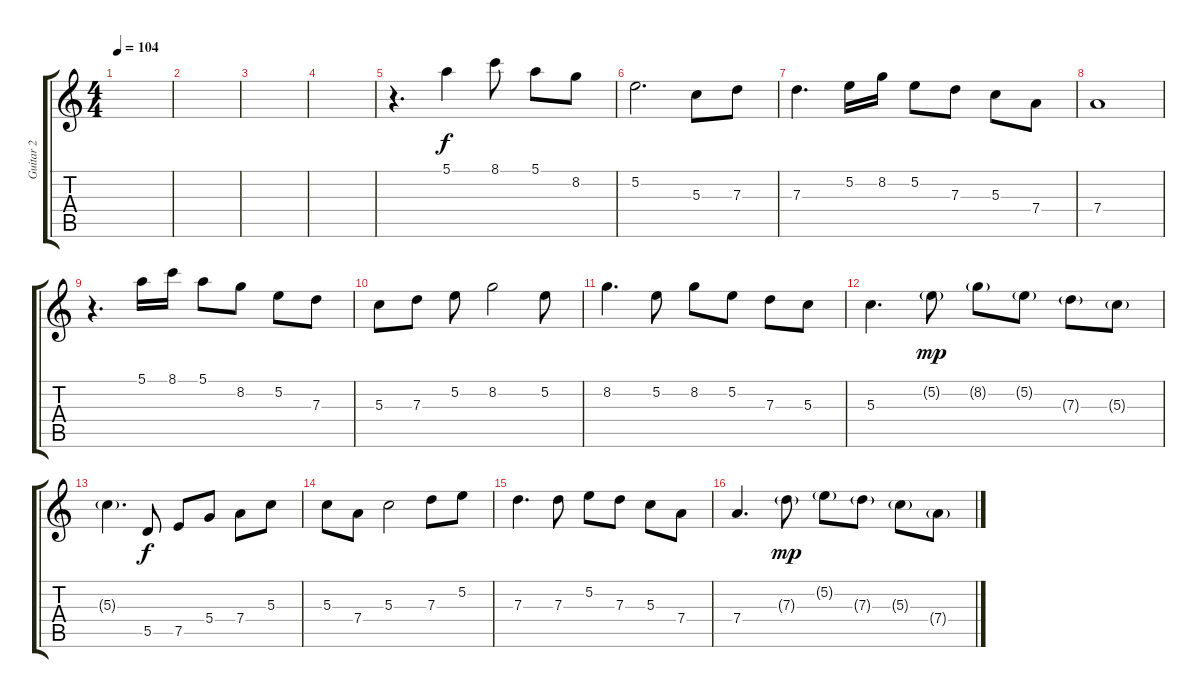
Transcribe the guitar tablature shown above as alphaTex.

\track ("Guitar 2" "Guitar 2") {instrument overdrivenguitar}
\staff {score tabs}
\tuning (E4 B3 G3 D3 A2 E2) {hide}
\ts (4 4)
\tempo 104
\clef g2
\ks c
|
|
|
|
r.4{d} 5.1.4 8.1.8 5.1.8 8.2.8 |
5.2.2{d} 5.3.8 7.3.8 |
7.3.4{d} 5.2.16 8.2.16 5.2.8 7.3.8 5.3.8 7.4.8 |
7.4.1 |
r.4{d} 5.1.16 8.1.16 5.1.8 8.2.8 5.2.8 7.3.8 |
5.3.8 7.3.8 5.2.8 8.2.2 5.2.8 |
8.2.4{d} 5.2.8 8.2.8 5.2.8 7.3.8 5.3.8 |
5.3.4{d} 5.2{g}.8{dy mp} 8.2{g}.8 5.2{g}.8 7.3{g}.8 5.3{g}.8 |
5.3{g}.4{d} 5.5.8{dy f} 7.5.8 5.4.8 7.4.8 5.3.8 |
5.3.8 7.4.8 5.3.2 7.3.8 5.2.8 |
7.3.4{d} 7.3.8 5.2.8 7.3.8 5.3.8 7.4.8 |
7.4.4{d} 7.3{g}.8{dy mp} 5.2{g}.8 7.3{g}.8 5.3{g}.8 7.4{g}.8
